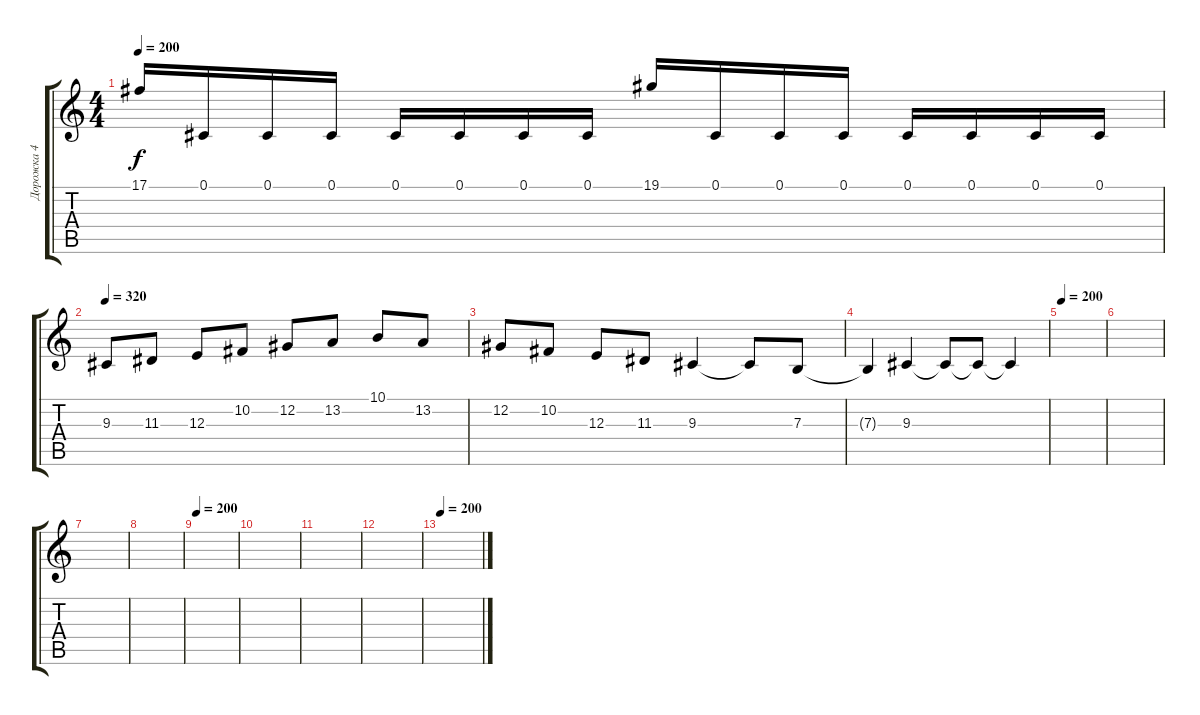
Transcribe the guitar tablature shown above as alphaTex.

\track ("Дорожка 4" "Дорожка 4") {instrument tremolostrings}
\staff {score tabs}
\tuning (Db4 Ab3 E3 B2 Gb2 Db2) {hide}
\ts (4 4)
\tempo 200
\clef g2
\ks c
17.1.16{dy f} 0.1.16 0.1.16 0.1.16 0.1.16 0.1.16 0.1.16 0.1.16 19.1.16 0.1.16 0.1.16 0.1.16 0.1.16 0.1.16 0.1.16 0.1.16 |
\tempo 340
\tempo 320
9.3.8 11.3.8 12.3.8 10.2.8 12.2.8 13.2.8 10.1.8 13.2.8 |
12.2.8 10.2.8 12.3.8 11.3.8 9.3.4 9.3{t}.8 7.3.8 |
7.3{t}.4 9.3.4 9.3{t}.8 9.3{t}.8 9.3{t}.4 |
\tempo 200
|
|
|
|
\tempo 200
|
|
|
|
\tempo 200
